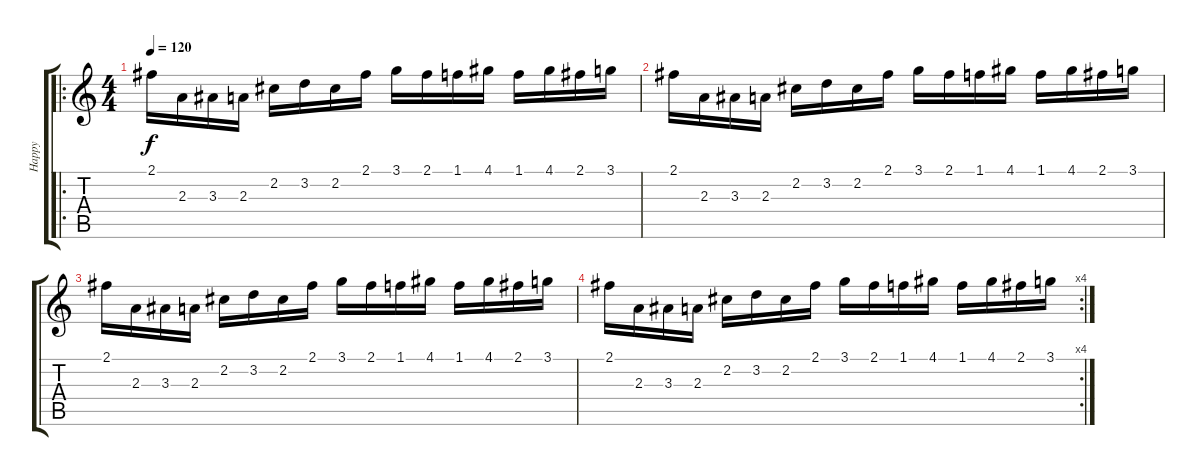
\track ("Happy" "Happy") {instrument overdrivenguitar}
\staff {score tabs}
\tuning (E4 B3 G3 D3 A2 E2) {hide}
\ro
\ts (4 4)
\tempo 120
\clef g2
\ks c
2.1.16{dy f instrument acousticbass} 2.3.16 3.3.16 2.3.16 2.2.16 3.2.16 2.2.16 2.1.16 3.1.16 2.1.16 1.1.16 4.1.16 1.1.16 4.1.16 2.1.16 3.1.16 |
2.1.16 2.3.16 3.3.16 2.3.16 2.2.16 3.2.16 2.2.16 2.1.16 3.1.16 2.1.16 1.1.16 4.1.16 1.1.16 4.1.16 2.1.16 3.1.16 |
2.1.16 2.3.16 3.3.16 2.3.16 2.2.16 3.2.16 2.2.16 2.1.16 3.1.16 2.1.16 1.1.16 4.1.16 1.1.16 4.1.16 2.1.16 3.1.16 |
\rc 4
2.1.16 2.3.16 3.3.16 2.3.16 2.2.16 3.2.16 2.2.16 2.1.16 3.1.16 2.1.16 1.1.16 4.1.16 1.1.16 4.1.16 2.1.16 3.1.16
